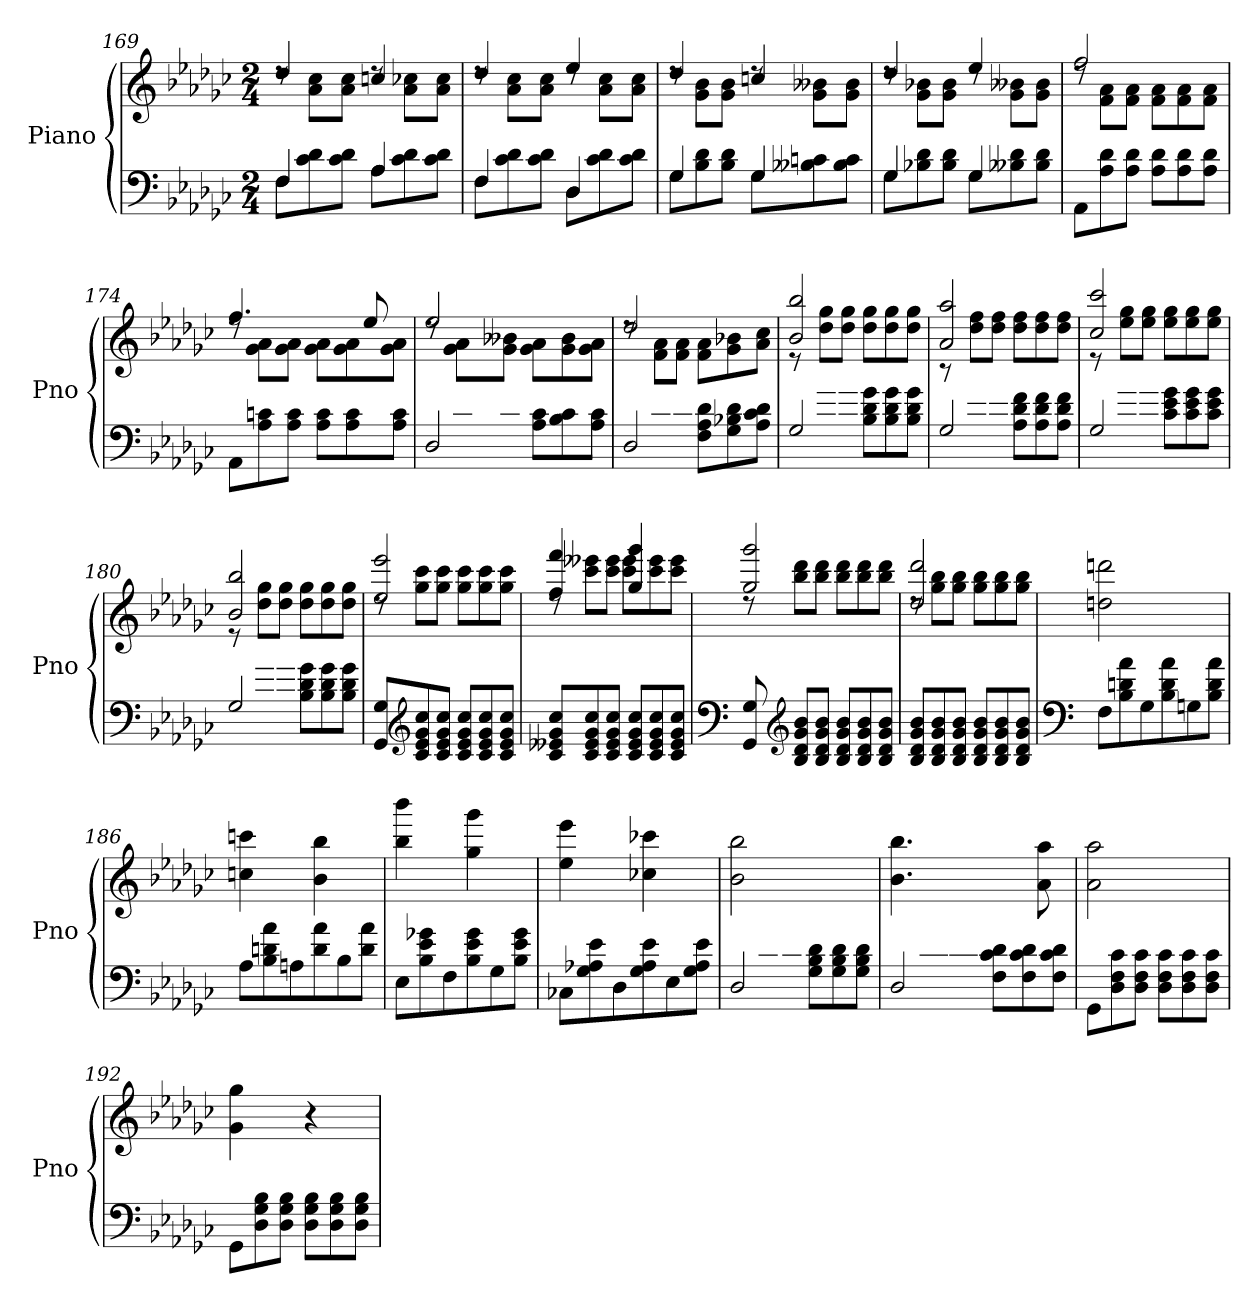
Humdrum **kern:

**kern	**kern
*part1	*part1
*staff2	*staff1
*I"Piano	*
*I'Pno	*
*clefF4	*clefG2
*k[b-e-a-d-g-c-]	*k[b-e-a-d-g-c-]
*M2/4	*M2/4
=169	=169
*^	*^
*	*Xtuplet	*	*Xtuplet
4F/	12F\L	4dd-/	12rdd
.	12c-\ 12d-\	.	12a-\ 12cc-\L
.	12c-\ 12d-\J	.	12a-\ 12cc-\J
4A-/	12A-\L	4ccn/	12rdd
.	12c-\ 12d-\	.	12a-\ 12cc-X\L
.	12c-\ 12d-\J	.	12a-\ 12cc-\J
=170	=170	=170	=170
4F/	12F\L	4dd-/	12rdd
.	12c-\ 12d-\	.	12a-\ 12cc-\L
.	12c-\ 12d-\J	.	12a-\ 12cc-\J
4D-/	12D-\L	4ee-/	12rdd
.	12c-\ 12d-\	.	12a-\ 12cc-\L
.	12c-\ 12d-\J	.	12a-\ 12cc-\J
!!LO:LB:g=z	!!
=171	=171	=171	=171
4G-/	12G-\L	4dd-/	12rdd
.	12B-\ 12d-\	.	12g-\ 12b-\L
.	12B-\ 12d-\J	.	12g-\ 12b-\J
4G-/	12G-\L	4ccn/	12rdd
.	12B--X\ 12cn\	.	12g-\ 12b--X\L
.	12B--\ 12c\J	.	12g-\ 12b--\J
=172	=172	=172	=172
4G-/	12G-\L	4dd-/	12rdd
.	12B-X\ 12d-\	.	12g-\ 12b-X\L
.	12B-\ 12d-\J	.	12g-\ 12b-\J
4G-/	12G-\L	4ee-/	12rdd
.	12B--X\ 12d-\	.	12g-\ 12b--X\L
.	12B--\ 12d-\J	.	12g-\ 12b--\J
*v	*v	*	*
=173	=173	=173
12AA-\L	2ff/	12rdd
12A-\ 12d-\	.	12f\ 12a-\L
12A-\ 12d-\J	.	12f\ 12a-\J
12A-\ 12d-\L	.	12f\ 12a-\L
12A-\ 12d-\	.	12f\ 12a-\
12A-\ 12d-\J	.	12f\ 12a-\J
=174	=174	=174
12AA-\L	4.ff/	12rdd
12A-\ 12cn\	.	12g-\ 12a-\L
12A-\ 12c\J	.	12g-\ 12a-\J
12A-\ 12c\L	.	12g-\ 12a-\L
12A-\ 12c\	.	12g-\ 12a-\
.	8ee-/	.
12A-\ 12c\J	.	12g-\ 12a-\J
=175	=175	=175
*^	*	*
2D-/	12D-\Lyy	2ee-/	12rdd
.	12A-\ 12cn\	.	12g-\ 12a-\L
.	12B--X\ 12c\J	.	12g-\ 12b--X\J
.	12A-\ 12c\L	.	12g-\ 12a-\L
.	12B--\ 12c\	.	12g-\ 12b--\
.	12A-\ 12c\J	.	12g-\ 12a-\J
!!LO:LB:g=z	!!
=176	=176	=176	=176
2D-/	12D-\Lyy	2dd-/	12rdd
.	12F\ 12A-\ 12d-\	.	12f\ 12a-\L
.	12F\ 12A-\ 12d-\J	.	12f\ 12a-\J
.	12F\ 12A-\ 12d-\L	.	12f\ 12a-\L
.	12G-\ 12B-X\ 12d-\	.	12g-\ 12b-X\
.	12A-\ 12c-\ 12d-\J	.	12a-\ 12cc-\J
=177	=177	=177	=177
2G-/	12G-\Lyy	2b-/ 2bb-/	12r
.	12B-\ 12d-\ 12g-\	.	12dd-\ 12gg-\L
.	12B-\ 12d-\ 12g-\J	.	12dd-\ 12gg-\J
.	12B-\ 12d-\ 12g-\L	.	12dd-\ 12gg-\L
.	12B-\ 12d-\ 12g-\	.	12dd-\ 12gg-\
.	12B-\ 12d-\ 12g-\J	.	12dd-\ 12gg-\J
=178	=178	=178	=178
2G-/	12G-\Lyy	2a-/ 2aa-/	12r
.	12A-\ 12d-\ 12f\	.	12dd-\ 12ff\L
.	12A-\ 12d-\ 12f\J	.	12dd-\ 12ff\J
.	12A-\ 12d-\ 12f\L	.	12dd-\ 12ff\L
.	12A-\ 12d-\ 12f\	.	12dd-\ 12ff\
.	12A-\ 12d-\ 12f\J	.	12dd-\ 12ff\J
=179	=179	=179	=179
2G-/	12G-\Lyy	2cc-/ 2ccc-/	12r
.	12c-\ 12e-\ 12g-\	.	12ee-\ 12gg-\L
.	12c-\ 12e-\ 12g-\J	.	12ee-\ 12gg-\J
.	12c-\ 12e-\ 12g-\L	.	12ee-\ 12gg-\L
.	12c-\ 12e-\ 12g-\	.	12ee-\ 12gg-\
.	12c-\ 12e-\ 12g-\J	.	12ee-\ 12gg-\J
=180	=180	=180	=180
2G-/	12G-\Lyy	2b-/ 2bb-/	12r
.	12B-\ 12d-\ 12g-\	.	12dd-\ 12gg-\L
.	12B-\ 12d-\ 12g-\J	.	12dd-\ 12gg-\J
.	12B-\ 12d-\ 12g-\L	.	12dd-\ 12gg-\L
.	12B-\ 12d-\ 12g-\	.	12dd-\ 12gg-\
.	12B-\ 12d-\ 12g-\J	.	12dd-\ 12gg-\J
*v	*v	*	*
=181	=181	=181
12GG-/ 12G-/L	2ee-/ 2eee-/	12rdd
*clefG2	*	*
12c-/ 12e-/ 12g-/ 12cc-/	.	12gg-\ 12ccc-\L
12c-/ 12e-/ 12g-/ 12cc-/J	.	12gg-\ 12ccc-\J
12c-/ 12e-/ 12g-/ 12cc-/L	.	12gg-\ 12ccc-\L
12c-/ 12e-/ 12g-/ 12cc-/	.	12gg-\ 12ccc-\
12c-/ 12e-/ 12g-/ 12cc-/J	.	12gg-\ 12ccc-\J
!!LO:PB:g=z	!!
=182	=182	=182
12c-/ 12e--X/ 12g-/ 12cc-/L	4ff/ 4fff/	12rdd
12c-/ 12e--/ 12g-/ 12cc-/	.	12ccc-\ 12eee--X\L
12c-/ 12e--/ 12g-/ 12cc-/J	.	12ccc-\ 12eee--\J
12c-/ 12e--/ 12g-/ 12cc-/L	4gg-/ 4ggg-/	12ccc-\ 12eee--\L
12c-/ 12e--/ 12g-/ 12cc-/	.	12ccc-\ 12eee--\
12c-/ 12e--/ 12g-/ 12cc-/J	.	12ccc-\ 12eee--\J
=183	=183	=183
*clefF4	*	*
12GG-/ 12G-/	2gg-/ 2ggg-/	12rdd
*clefG2	*	*
12B-/ 12d-/ 12g-/ 12b-/L	.	12bb-\ 12ddd-\L
12B-/ 12d-/ 12g-/ 12b-/J	.	12bb-\ 12ddd-\J
12B-/ 12d-/ 12g-/ 12b-/L	.	12bb-\ 12ddd-\L
12B-/ 12d-/ 12g-/ 12b-/	.	12bb-\ 12ddd-\
12B-/ 12d-/ 12g-/ 12b-/J	.	12bb-\ 12ddd-\J
=184	=184	=184
12B-/ 12d-/ 12g-/ 12b-/L	2dd-/ 2ddd-/	12rdd
12B-/ 12d-/ 12g-/ 12b-/	.	12gg-\ 12bb-\L
12B-/ 12d-/ 12g-/ 12b-/J	.	12gg-\ 12bb-\J
12B-/ 12d-/ 12g-/ 12b-/L	.	12gg-\ 12bb-\L
12B-/ 12d-/ 12g-/ 12b-/	.	12gg-\ 12bb-\
12B-/ 12d-/ 12g-/ 12b-/J	.	12gg-\ 12bb-\J
*	*v	*v
=185	=185
*clefF4	*
12F\L	2ddn\ 2dddn\
12B-\ 12dn\ 12a-\	.
12G-\	.
12B-\ 12d\ 12a-\	.
12Gn\	.
12B-\ 12d\ 12a-\J	.
=186	=186
12A-\L	4ccn\ 4cccn\
12B-\ 12dn\ 12a-\	.
12An\	.
12d\ 12a-\	4b-\ 4bb-\
12B-\	.
12d\ 12a-\J	.
=187	=187
12E-\L	4bb-\ 4bbb-\
12B-\ 12e-\ 12g-X\	.
12F\	.
12B-\ 12e-\ 12g-\	4gg-\ 4ggg-\
12G-\	.
12B-\ 12e-\ 12g-\J	.
!!LO:LB:g=z
=188	=188
12C-X\L	4ee-\ 4eee-\
12G-\ 12A-X\ 12e-\	.
12D-\	.
12G-\ 12A-\ 12e-\	4cc-X\ 4ccc-X\
12E-\	.
12G-\ 12A-\ 12e-\J	.
=189	=189
*^	*
2D-/	12D-\Lyy	2b-\ 2bb-\
.	12G-\ 12B-\ 12d-\	.
.	12G-\ 12B-\ 12d-\J	.
.	12G-\ 12B-\ 12d-\L	.
.	12G-\ 12B-\ 12d-\	.
.	12G-\ 12B-\ 12d-\J	.
=190	=190	=190
2D-/	12D-\Lyy	4.b-\ 4.bb-\
.	12F\ 12c-\ 12d-\	.
.	12F\ 12c-\ 12d-\J	.
.	12F\ 12c-\ 12d-\L	.
.	12F\ 12c-\ 12d-\	.
.	.	8a-\ 8aa-\
.	12F\ 12c-\ 12d-\J	.
*v	*v	*
=191	=191
12GG-\L	2a-\ 2aa-\
12D-\ 12F\ 12c-\	.
12D-\ 12F\ 12c-\J	.
12D-\ 12F\ 12c-\L	.
12D-\ 12F\ 12c-\	.
12D-\ 12F\ 12c-\J	.
=192	=192
12GG-\L	4g-\ 4gg-\
12D-\ 12G-\ 12B-\	.
12D-\ 12G-\ 12B-\J	.
12D-\ 12G-\ 12B-\L	4r
12D-\ 12G-\ 12B-\	.
12D-\ 12G-\ 12B-\J	.
=	=
*-	*-
